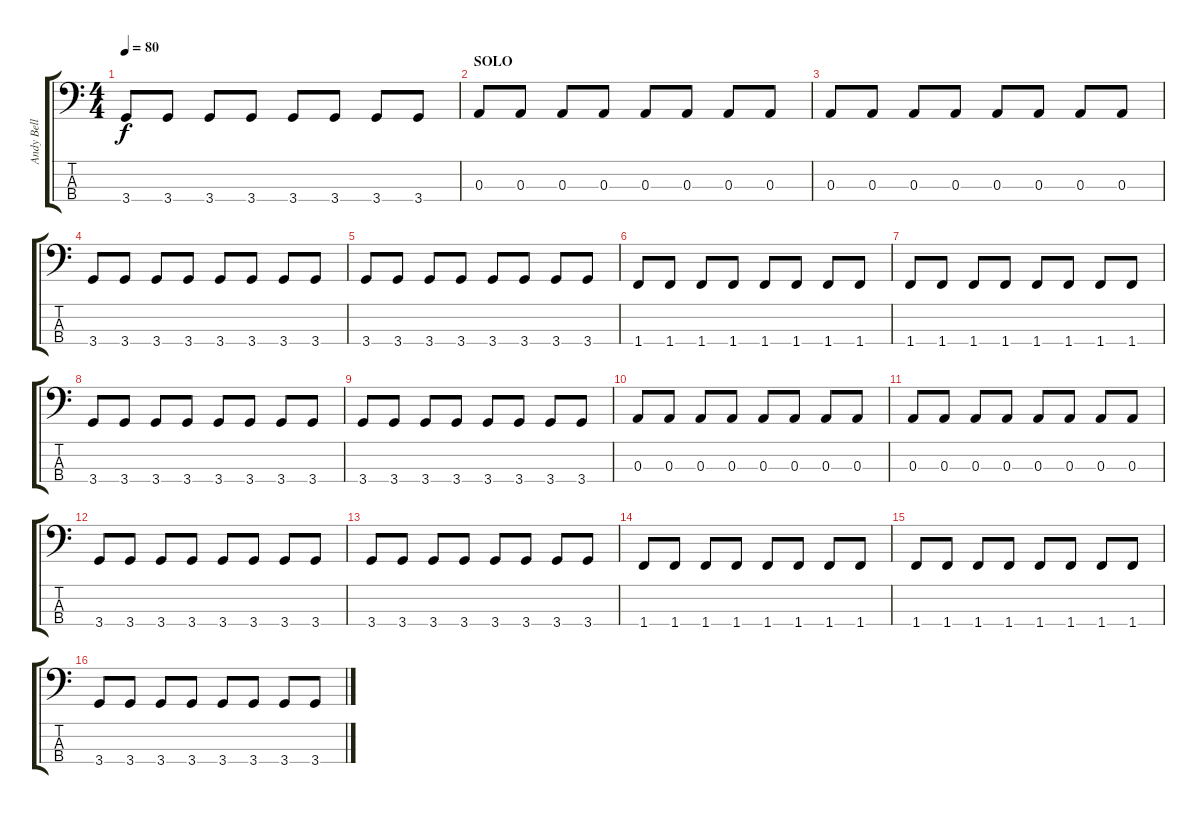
\track ("Andy Bell" "Andy Bell") {instrument electricbasspick}
\staff {score tabs}
\tuning (G2 D2 A1 E1) {hide}
\ts (4 4)
\tempo 80
\clef f4
\ks c
3.4.8{dy f} 3.4.8 3.4.8 3.4.8 3.4.8 3.4.8 3.4.8 3.4.8 |
\section ("" "SOLO")
0.3.8 0.3.8 0.3.8 0.3.8 0.3.8 0.3.8 0.3.8 0.3.8 |
0.3.8 0.3.8 0.3.8 0.3.8 0.3.8 0.3.8 0.3.8 0.3.8 |
3.4.8 3.4.8 3.4.8 3.4.8 3.4.8 3.4.8 3.4.8 3.4.8 |
3.4.8 3.4.8 3.4.8 3.4.8 3.4.8 3.4.8 3.4.8 3.4.8 |
1.4.8 1.4.8 1.4.8 1.4.8 1.4.8 1.4.8 1.4.8 1.4.8 |
1.4.8 1.4.8 1.4.8 1.4.8 1.4.8 1.4.8 1.4.8 1.4.8 |
3.4.8 3.4.8 3.4.8 3.4.8 3.4.8 3.4.8 3.4.8 3.4.8 |
3.4.8 3.4.8 3.4.8 3.4.8 3.4.8 3.4.8 3.4.8 3.4.8 |
0.3.8 0.3.8 0.3.8 0.3.8 0.3.8 0.3.8 0.3.8 0.3.8 |
0.3.8 0.3.8 0.3.8 0.3.8 0.3.8 0.3.8 0.3.8 0.3.8 |
3.4.8 3.4.8 3.4.8 3.4.8 3.4.8 3.4.8 3.4.8 3.4.8 |
3.4.8 3.4.8 3.4.8 3.4.8 3.4.8 3.4.8 3.4.8 3.4.8 |
1.4.8 1.4.8 1.4.8 1.4.8 1.4.8 1.4.8 1.4.8 1.4.8 |
1.4.8 1.4.8 1.4.8 1.4.8 1.4.8 1.4.8 1.4.8 1.4.8 |
3.4.8 3.4.8 3.4.8 3.4.8 3.4.8 3.4.8 3.4.8 3.4.8
